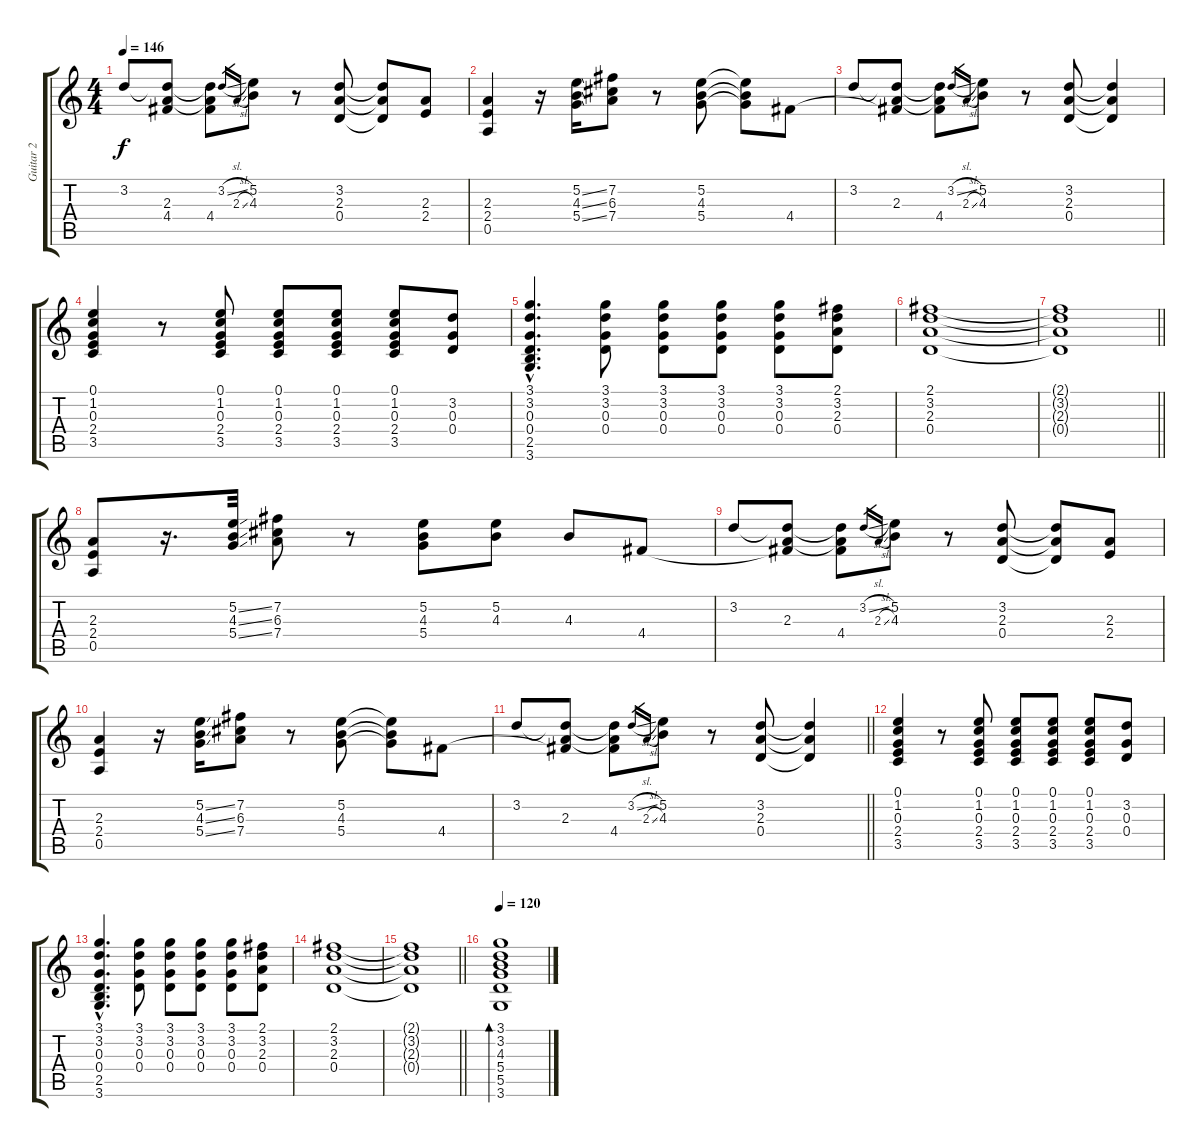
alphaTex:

\track ("Guitar 2" "Guitar 2") {instrument electricguitarjazz}
\staff {score tabs}
\tuning (E4 B3 G3 D3 A2 E2) {hide}
\ts (4 4)
\tempo 146
\clef g2
\ks c
3.2.8{dy f} (3.2{t} 2.3 4.4{t}).8 (3.2{t} 2.3{t} 4.4).8 3.2{sl}.16{gr} 2.3{sl}.16{gr} (5.2 4.3).8 r.8 (3.2 2.3 0.4).8 (3.2{t} 2.3{t} 0.4{t}).8 (2.3 2.4).8 |
(2.3 2.4 0.5).4 r.16 (5.2{ss} 4.3{ss} 5.4{ss}).16 (7.2 6.3 7.4).8 r.8 (5.2 4.3 5.4).8 (5.2{t} 4.3{t} 5.4{t}).8 4.4.8 |
3.2.8 (3.2{t} 2.3 4.4{t}).8 (3.2{t} 2.3{t} 4.4).8 3.2{sl}.16{gr} 2.3{sl}.16{gr} (5.2 4.3).8 r.8 (3.2 2.3 0.4).8 (3.2{t} 2.3{t} 0.4{t}).4 |
(0.1 1.2 0.3 2.4 3.5).4 r.8 (0.1 1.2 0.3 2.4 3.5).8 (0.1 1.2 0.3 2.4 3.5).8 (0.1 1.2 0.3 2.4 3.5).8 (0.1 1.2 0.3 2.4 3.5).8 (3.2 0.3 0.4).8 |
(3.1{hac} 3.2{hac} 0.3{hac} 0.4{hac} 2.5{hac} 3.6{hac}).4{d} (3.1 3.2 0.3 0.4).8 (3.1 3.2 0.3 0.4).8 (3.1 3.2 0.3 0.4).8 (3.1 3.2 0.3 0.4).8 (2.1 3.2 2.3 0.4).8 |
(2.1 3.2 2.3 0.4).1 |
\barLineRight lightlight
(2.1{t} 3.2{t} 2.3{t} 0.4{t}).1 |
(2.3 2.4 0.5).8 r.16{d} (5.2{ss} 4.3{ss} 5.4{ss}).32 (7.2 6.3 7.4).8 r.8 (5.2 4.3 5.4).8 (5.2 4.3).8 4.3.8 4.4.8 |
3.2.8 (3.2{t} 2.3 4.4{t}).8 (3.2{t} 2.3{t} 4.4).8 3.2{sl}.16{gr} 2.3{sl}.16{gr} (5.2 4.3).8 r.8 (3.2 2.3 0.4).8 (3.2{t} 2.3{t} 0.4{t}).8 (2.3 2.4).8 |
(2.3 2.4 0.5).4 r.16 (5.2{ss} 4.3{ss} 5.4{ss}).16 (7.2 6.3 7.4).8 r.8 (5.2 4.3 5.4).8 (5.2{t} 4.3{t} 5.4{t}).8 4.4.8 |
\barLineRight lightlight
3.2.8 (3.2{t} 2.3 4.4{t}).8 (3.2{t} 2.3{t} 4.4).8 3.2{sl}.16{gr} 2.3{sl}.16{gr} (5.2 4.3).8 r.8 (3.2 2.3 0.4).8 (3.2{t} 2.3{t} 0.4{t}).4 |
(0.1 1.2 0.3 2.4 3.5).4 r.8 (0.1 1.2 0.3 2.4 3.5).8 (0.1 1.2 0.3 2.4 3.5).8 (0.1 1.2 0.3 2.4 3.5).8 (0.1 1.2 0.3 2.4 3.5).8 (3.2 0.3 0.4).8 |
(3.1{hac} 3.2{hac} 0.3{hac} 0.4{hac} 2.5{hac} 3.6{hac}).4{d} (3.1 3.2 0.3 0.4).8 (3.1 3.2 0.3 0.4).8 (3.1 3.2 0.3 0.4).8 (3.1 3.2 0.3 0.4).8 (2.1 3.2 2.3 0.4).8 |
(2.1 3.2 2.3 0.4).1 |
\barLineRight lightlight
(2.1{t} 3.2{t} 2.3{t} 0.4{t}).1 |
\tempo 120
(3.1 3.2 4.3 5.4 5.5 3.6).1{bd 240}
